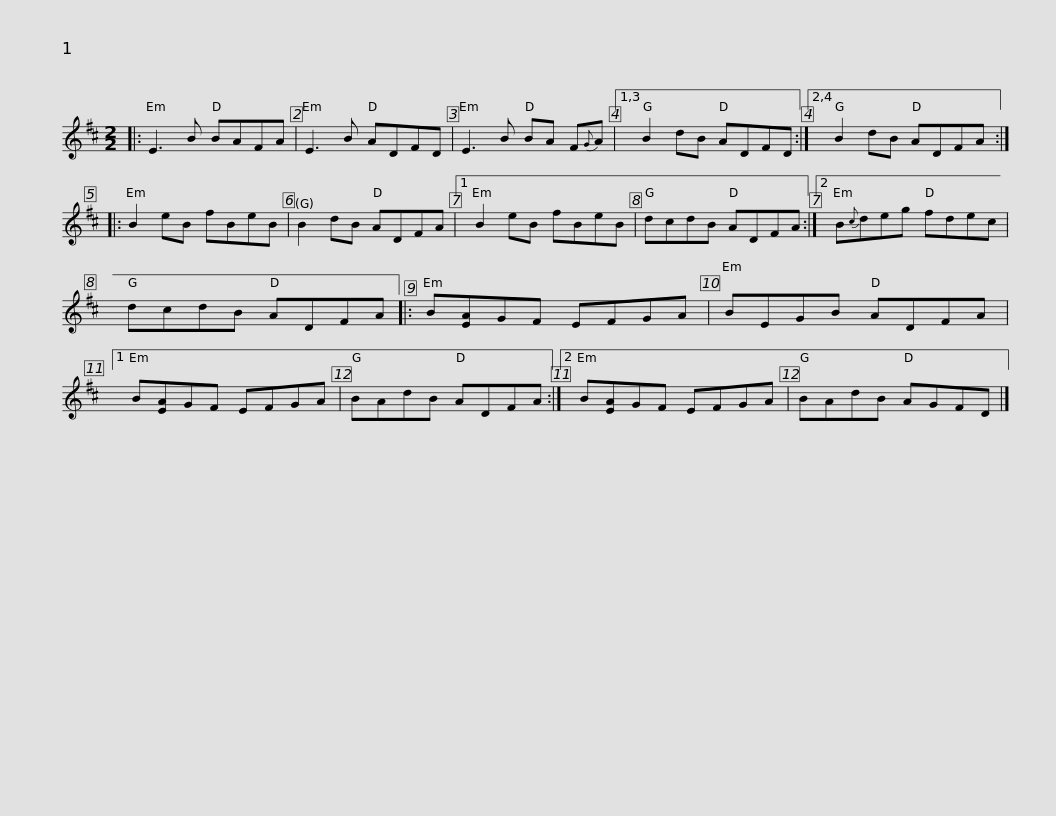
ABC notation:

X:1
L:1/8
M:2/2
I:linebreak $
K:D
V:1 treble
V:1
|: E3 B BAFA | E3 B ADFD | E3 B BA F{G}A |1,3 B2 dB ADFD :|2,4 B2 dB ADFA ::$ %5
 B2 eB fBeB | B2 dB ADFA |1 B2 eB fBeB | dcdB ADFA :|2 B{c}deg fdec |$ %10
 dcdB ADFA |: B[EA]GF EFGA | BEGB ADFA |1 B[EA]GF EFGA | BAdB ADFA :|2$ %15
 B[EA]GF EFGA | BAdB AGFD |] %17
